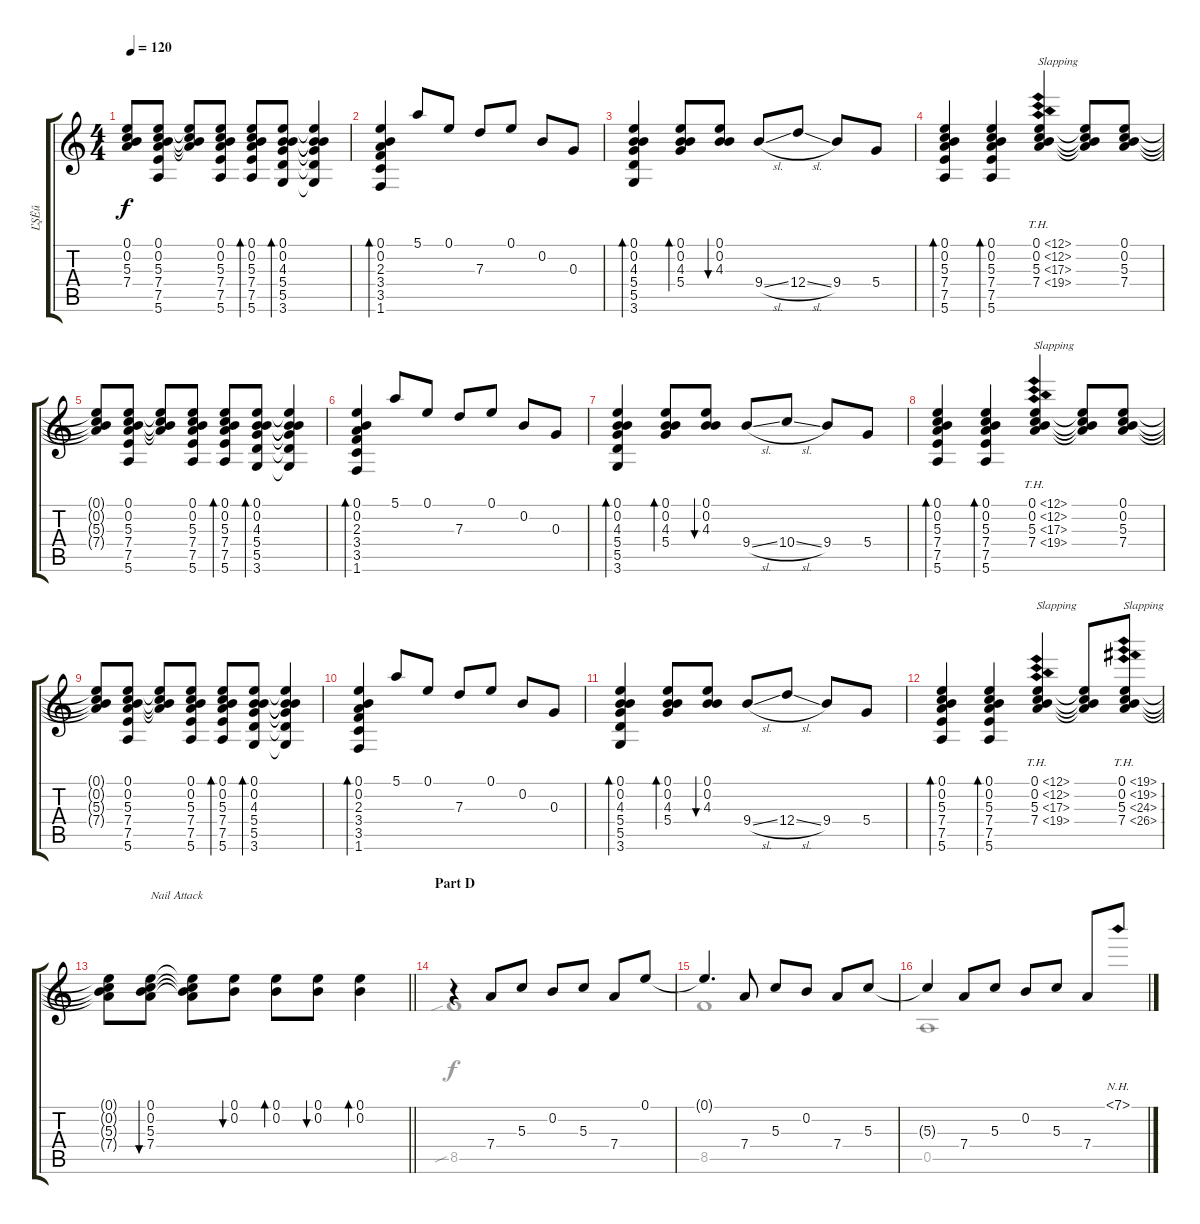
\track ("ĽŞËű" "ĽŞËű") {instrument acousticguitarnylon}
\staff {score tabs}
\tuning (E4 B3 G3 D3 A2 E2) {hide}
\voice
\ts (4 4)
\tempo 120
\clef g2
\ks c
(0.1{t} 0.2{t} 5.3{t} 7.4{t}).8{dy f beam Up} (0.1 0.2 5.3 7.4 7.5 5.6).8{beam Up} (0.1{t} 0.2{t} 5.3{t} 7.4{t}).8{beam Up} (0.1 0.2 5.3 7.4 7.5 5.6).8{beam Up} (0.1 0.2 5.3 7.4 7.5 5.6).8{bd 30 beam Up} (0.1 0.2 4.3 5.4 5.5 3.6).8{bd 30 beam Up} (0.1{t} 0.2{t} 4.3{t} 5.4{t} 5.5{t} 3.6{t}).4{beam Up} |
(0.1 0.2 2.3 3.4 3.5 1.6).4{bd 120 beam Up} 5.1.8{beam Up} 0.1.8{beam Up} 7.3.8{beam Up} 0.1.8{beam Up} 0.2.8{beam Up} 0.3.8{beam Up} |
(0.1 0.2 4.3 5.4 5.5 3.6).4{bd 120 beam Up} (0.1 0.2 4.3 5.4).8{bd 30 beam Up} (0.1 0.2 4.3).8{bu 30 beam Up} 9.4{sl}.8{beam Up} 12.4{sl}.8{beam Up} 9.4.8{beam Up} 5.4.8{beam Up} |
(0.1 0.2 5.3 7.4 7.5 5.6).4{bd 30 beam Up} (0.1 0.2 5.3 7.4 7.5 5.6).4{bd 30 beam Up} (0.1{th 12} 0.2{th 12} 5.3{th 12} 7.4{th 12}).4{txt "Slapping" beam Up} (0.1{t} 0.2{t} 5.3{t} 7.4{t}).8{beam Up} (0.1 0.2 5.3 7.4).8{beam Up} |
(0.1{t} 0.2{t} 5.3{t} 7.4{t}).8{beam Up} (0.1 0.2 5.3 7.4 7.5 5.6).8{beam Up} (0.1{t} 0.2{t} 5.3{t} 7.4{t}).8{beam Up} (0.1 0.2 5.3 7.4 7.5 5.6).8{beam Up} (0.1 0.2 5.3 7.4 7.5 5.6).8{bd 30 beam Up} (0.1 0.2 4.3 5.4 5.5 3.6).8{bd 30 beam Up} (0.1{t} 0.2{t} 4.3{t} 5.4{t} 5.5{t} 3.6{t}).4{beam Up} |
(0.1 0.2 2.3 3.4 3.5 1.6).4{bd 120 beam Up} 5.1.8{beam Up} 0.1.8{beam Up} 7.3.8{beam Up} 0.1.8{beam Up} 0.2.8{beam Up} 0.3.8{beam Up} |
(0.1 0.2 4.3 5.4 5.5 3.6).4{bd 120 beam Up} (0.1 0.2 4.3 5.4).8{bd 30 beam Up} (0.1 0.2 4.3).8{bu 30 beam Up} 9.4{sl}.8{beam Up} 10.4{sl}.8{beam Up} 9.4.8{beam Up} 5.4.8{beam Up} |
(0.1 0.2 5.3 7.4 7.5 5.6).4{bd 120 beam Up} (0.1 0.2 5.3 7.4 7.5 5.6).4{bd 30 beam Up} (0.1{th 12} 0.2{th 12} 5.3{th 12} 7.4{th 12}).4{txt "Slapping" beam Up} (0.1{t} 0.2{t} 5.3{t} 7.4{t}).8{beam Up} (0.1 0.2 5.3 7.4).8 |
(0.1{t} 0.2{t} 5.3{t} 7.4{t}).8{beam Up} (0.1 0.2 5.3 7.4 7.5 5.6).8{beam Up} (0.1{t} 0.2{t} 5.3{t} 7.4{t}).8{beam Up} (0.1 0.2 5.3 7.4 7.5 5.6).8{beam Up} (0.1 0.2 5.3 7.4 7.5 5.6).8{bd 30 beam Up} (0.1 0.2 4.3 5.4 5.5 3.6).8{bd 30 beam Up} (0.1{t} 0.2{t} 4.3{t} 5.4{t} 5.5{t} 3.6{t}).4{beam Up} |
(0.1 0.2 2.3 3.4 3.5 1.6).4{bd 120 beam Up} 5.1.8{beam Up} 0.1.8{beam Up} 7.3.8{beam Up} 0.1.8{beam Up} 0.2.8{beam Up} 0.3.8{beam Up} |
(0.1 0.2 4.3 5.4 5.5 3.6).4{bd 120 beam Up} (0.1 0.2 4.3 5.4).8{bd 30 beam Up} (0.1 0.2 4.3).8{bu 30 beam Up} 9.4{sl}.8{beam Up} 12.4{sl}.8{beam Up} 9.4.8{beam Up} 5.4.8{beam Up} |
(0.1 0.2 5.3 7.4 7.5 5.6).4{bd 30 beam Up} (0.1 0.2 5.3 7.4 7.5 5.6).4{bd 30 beam Up} (0.1{th 12} 0.2{th 12} 5.3{th 12} 7.4{th 12}).4{txt "Slapping" beam Up} (0.1{t} 0.2{t} 5.3{t} 7.4{t}).8{beam Up} (0.1{th 19} 0.2{th 19} 5.3{th 19} 7.4{th 19}).8{txt "Slapping"} |
\barLineRight lightlight
(0.1{t} 0.2{t} 5.3{t} 7.4{t}).8 (0.1 0.2 5.3 7.4).8{bu 240 txt "Nail Attack"} (0.1{t} 0.2{t} 5.3{t} 7.4{t}).8 (0.1 0.2).8{bu 30} (0.1 0.2).8{bd 30} (0.1 0.2).8{bu 30} (0.1 0.2).4{bd 30} |
\section ("" "Part D")
r.4 7.4.8 5.3.8 0.2.8 5.3.8 7.4.8 0.1.8 |
0.1{t}.4{d} 7.4.8 5.3.8 0.2.8 7.4.8 5.3.8 |
5.3{t}.4 7.4.8 5.3.8 0.2.8 5.3.8 7.4.8 7.1{nh}.8
\voice
\clef g2
\ottava regular
\simile none
\ks c
|
|
|
|
|
|
|
|
|
|
|
|
\barLineRight lightlight
|
8.5{sib}.1 |
8.5.1 |
0.5.1
